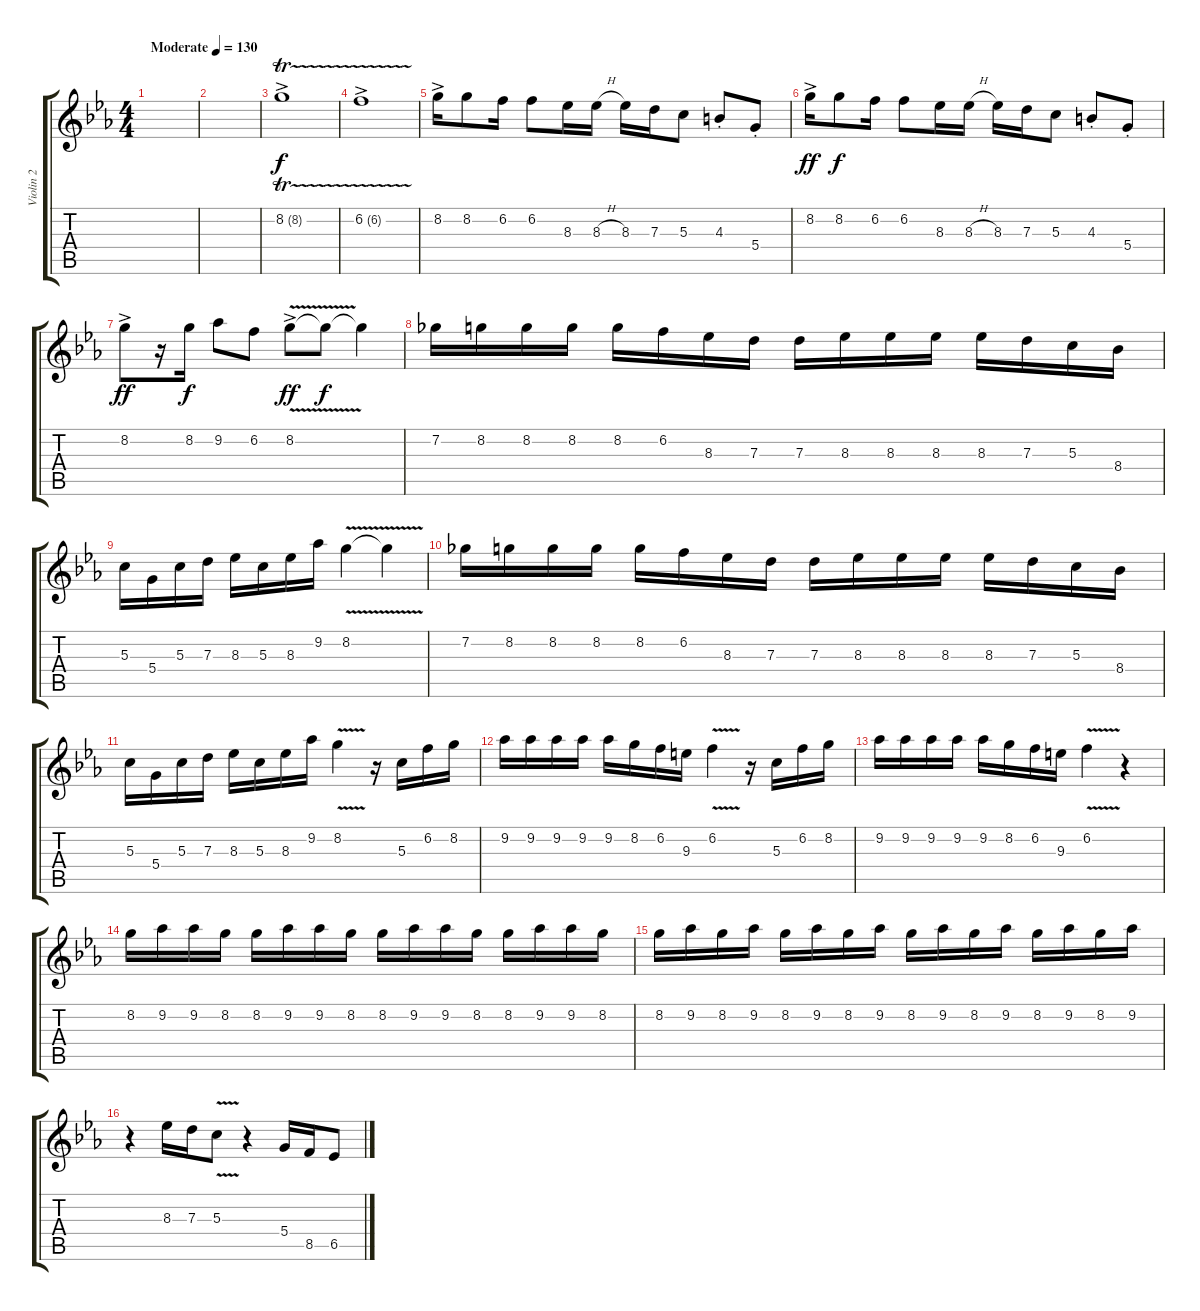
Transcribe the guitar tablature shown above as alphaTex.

\track ("Violin 2" "Violin 2") {instrument distortionguitar}
\staff {score tabs}
\tuning (E4 B3 G3 D3 A2 E2) {hide}
\ts (4 4)
\tempo (130 "Moderate")
\clef g2
\ks eb
|
|
8.2{tr (8 32) ac}.1 |
6.2{tr (6 32) ac}.1 |
8.2{ac}.16 8.2.8{dy f} 6.2.16 6.2.8 8.3.16 8.3{h}.16 8.3.16 7.3.16 5.3.8 4.3{st}.8 5.4{st}.8 |
8.2{ac}.16{dy ff} 8.2.8{dy f} 6.2.16 6.2.8 8.3.16 8.3{h}.16 8.3.16 7.3.16 5.3.8 4.3{st}.8 5.4{st}.8 |
8.2{ac}.8{dy ff} r.16 8.2.16{dy f} 9.2.8 6.2.8 8.2{v ac}.8{dy ff} 8.2{t}.8{dy f} 8.2{t}.4 |
7.2.16 8.2.16 8.2.16 8.2.16 8.2.16 6.2.16 8.3.16 7.3.16 7.3.16 8.3.16 8.3.16 8.3.16 8.3.16 7.3.16 5.3.16 8.4.16 |
5.3.16 5.4.16 5.3.16 7.3.16 8.3.16 5.3.16 8.3.16 9.2.16 8.2{v}.4 8.2{t}.4 |
7.2.16 8.2.16 8.2.16 8.2.16 8.2.16 6.2.16 8.3.16 7.3.16 7.3.16 8.3.16 8.3.16 8.3.16 8.3.16 7.3.16 5.3.16 8.4.16 |
5.3.16 5.4.16 5.3.16 7.3.16 8.3.16 5.3.16 8.3.16 9.2.16 8.2{v}.4 r.16 5.3.16 6.2.16 8.2.16 |
9.2.16 9.2.16 9.2.16 9.2.16 9.2.16 8.2.16 6.2.16 9.3.16 6.2{v}.4 r.16 5.3.16 6.2.16 8.2.16 |
9.2.16 9.2.16 9.2.16 9.2.16 9.2.16 8.2.16 6.2.16 9.3.16 6.2{v}.4 r.4 |
8.2.16 9.2.16 9.2.16 8.2.16 8.2.16 9.2.16 9.2.16 8.2.16 8.2.16 9.2.16 9.2.16 8.2.16 8.2.16 9.2.16 9.2.16 8.2.16 |
8.2.16 9.2.16 8.2.16 9.2.16 8.2.16 9.2.16 8.2.16 9.2.16 8.2.16 9.2.16 8.2.16 9.2.16 8.2.16 9.2.16 8.2.16 9.2.16 |
r.4 8.3.16 7.3.16 5.3{v}.8 r.4 5.4.16 8.5.16 6.5.8
